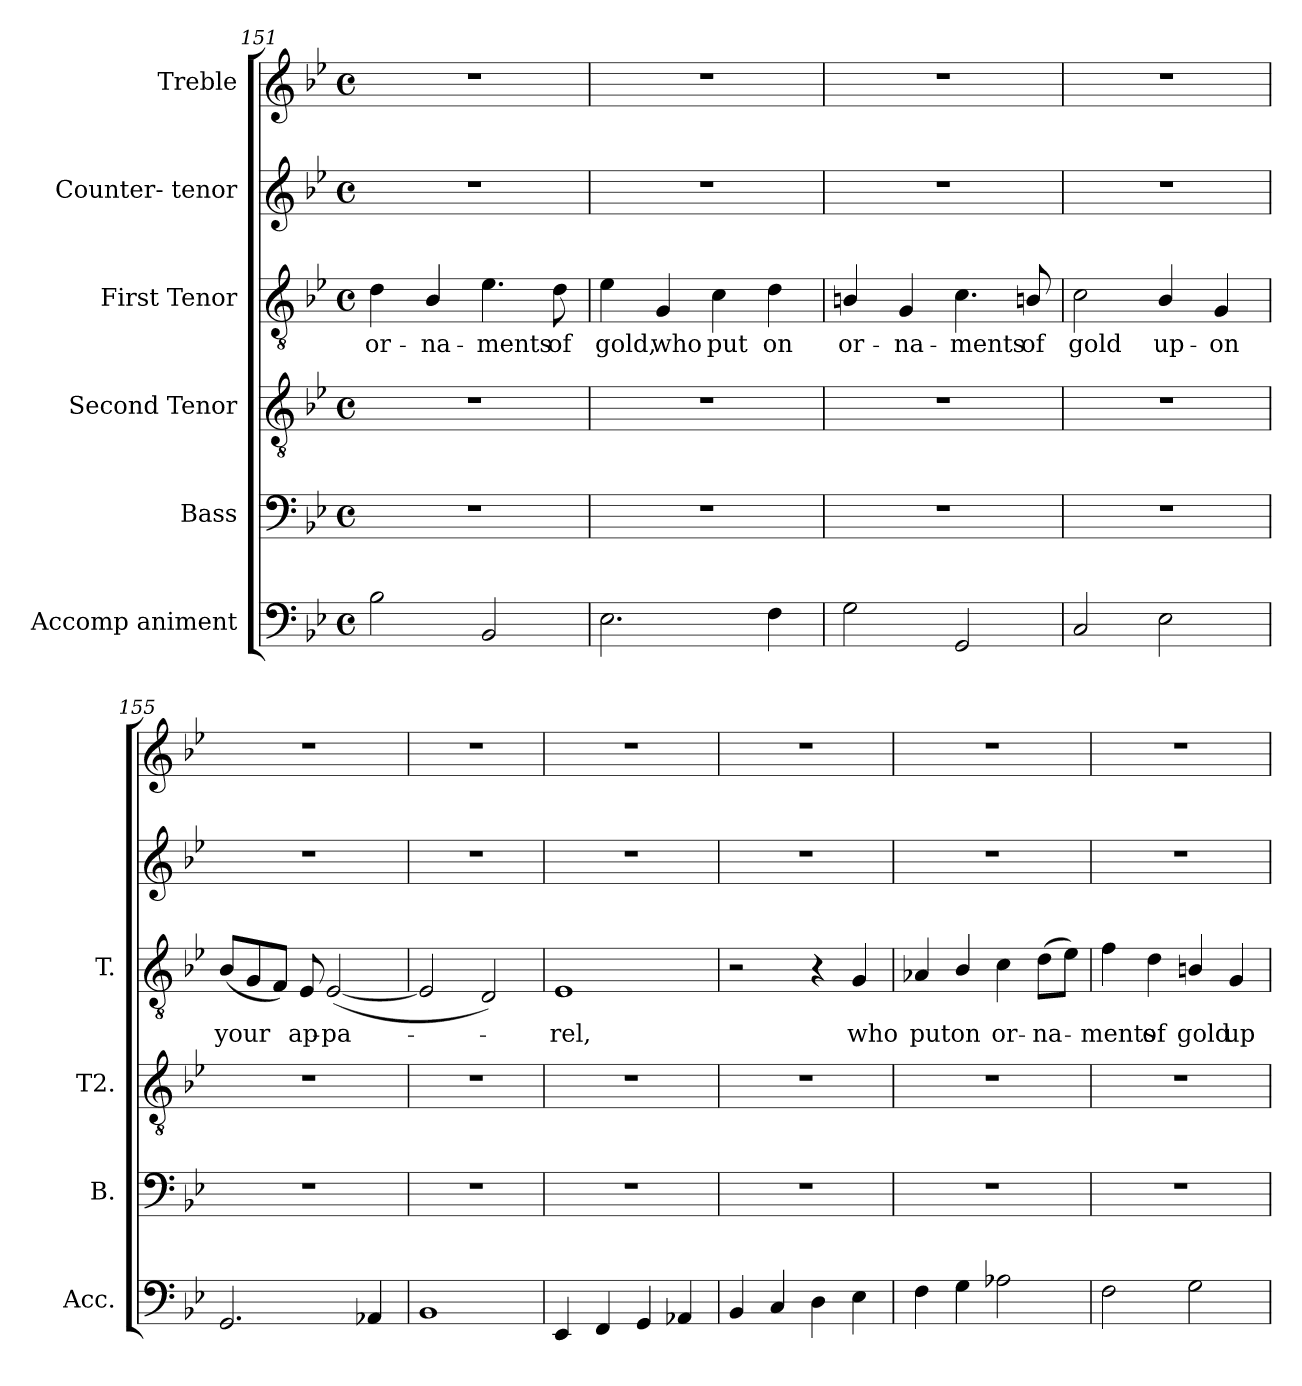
**kern	**kern	**kern	**kern	**text	**kern	**kern
*part6	*part5	*part4	*part3	*part3	*part2	*part1
*staff6	*staff5	*staff4	*staff3	*staff3	*staff2	*staff1
*I"Accomp animent	*I"Bass	*I"Second Tenor	*I"First Tenor	*	*I"Counter- tenor	*I"Treble
*I'Acc.	*I'B.	*I'T2.	*I'T.	*	*	*
*clefF4	*clefF4	*clefGv2	*clefGv2	*	*clefG2	*clefG2
*	*	*ITrd7c12	*ITrd7c12	*	*	*
*k[b-e-]	*k[b-e-]	*k[b-e-]	*k[b-e-]	*	*k[b-e-]	*k[b-e-]
*B-:	*B-:	*B-:	*B-:	*	*B-:	*B-:
*M4/4	*M4/4	*M4/4	*M4/4	*	*M4/4	*M4/4
*met(c)	*met(c)	*met(c)	*met(c)	*	*met(c)	*met(c)
=151	=151	=151	=151	=151	=151	=151
!	!	!	!	!LO:LY:b:color=#000000	!	!
2B-i\	1r	1r	4Di\	or-	1r	1r
!	!	!	!	!LO:LY:b:color=#000000	!	!
.	.	.	4BB-i/	-na-	.	.
!	!	!	!	!LO:LY:b:color=#000000	!	!
2BB-i/	.	.	4.E-i\	-ments	.	.
!	!	!	!	!LO:LY:b:color=#000000	!	!
.	.	.	8Di\	of	.	.
=152	=152	=152	=152	=152	=152	=152
!	!	!	!	!LO:LY:b:color=#000000	!	!
2.E-i\	1r	1r	4E-i\	gold,	1r	1r
!	!	!	!	!LO:LY:b:color=#000000	!	!
.	.	.	4GGi/	who	.	.
!	!	!	!	!LO:LY:b:color=#000000	!	!
.	.	.	4Ci\	put	.	.
!	!	!	!	!LO:LY:b:color=#000000	!	!
4Fi\	.	.	4Di\	on	.	.
=153	=153	=153	=153	=153	=153	=153
!	!	!	!	!LO:LY:b:color=#000000	!	!
2Gi\	1r	1r	4BBni/	or-	1r	1r
!	!	!	!	!LO:LY:b:color=#000000	!	!
.	.	.	4GGi/	-na-	.	.
!	!	!	!	!LO:LY:b:color=#000000	!	!
2GGi/	.	.	4.Ci\	-ments	.	.
!	!	!	!	!LO:LY:b:color=#000000	!	!
.	.	.	8BBni/	of	.	.
=154	=154	=154	=154	=154	=154	=154
!	!	!	!	!LO:LY:b:color=#000000	!	!
2Ci/	1r	1r	2Ci\	gold	1r	1r
!	!	!	!	!LO:LY:b:color=#000000	!	!
2E-i\	.	.	4BB-i/	up-	.	.
!	!	!	!	!LO:LY:b:color=#000000	!	!
.	.	.	4GGi/	-on	.	.
!!LO:LB:g=z
=155	=155	=155	=155	=155	=155	=155
!	!	!	!	!LO:LY:b:color=#000000	!	!
2.GGi/	1r	1r	(8BB-i/L	your	1r	1r
.	.	.	8GGi/	.	.	.
.	.	.	8FFi/J)	.	.	.
!	!	!	!	!LO:LY:b:color=#000000	!	!
.	.	.	8EE-i/	ap-	.	.
!	!	!	!	!LO:LY:b:color=#000000	!	!
.	.	.	([2EE-i/	-pa-	.	.
4AA-Xi/	.	.	.	.	.	.
=156	=156	=156	=156	=156	=156	=156
1BB-i	1r	1r	2EE-i/]	.	1r	1r
.	.	.	2DDi/)	.	.	.
=157	=157	=157	=157	=157	=157	=157
!	!	!	!	!LO:LY:b:color=#000000	!	!
4EE-i/	1r	1r	1EE-i	-rel,	1r	1r
4FFi/	.	.	.	.	.	.
4GGi/	.	.	.	.	.	.
4AA-i/	.	.	.	.	.	.
=158	=158	=158	=158	=158	=158	=158
4BB-i/	1r	1r	2r	.	1r	1r
4Ci/	.	.	.	.	.	.
4Di\	.	.	4r	.	.	.
!	!	!	!	!LO:LY:b:color=#000000	!	!
4E-i\	.	.	4GGi/	who	.	.
=159	=159	=159	=159	=159	=159	=159
!	!	!	!	!LO:LY:b:color=#000000	!	!
4Fi\	1r	1r	4AA-Xi/	put	1r	1r
!	!	!	!	!LO:LY:b:color=#000000	!	!
4Gi\	.	.	4BB-i/	on	.	.
!	!	!	!	!LO:LY:b:color=#000000	!	!
2A-Xi\	.	.	4Ci\	or-	.	.
!	!	!	!	!LO:LY:b:color=#000000	!	!
.	.	.	(8Di\L	-na-	.	.
.	.	.	8E-i\J)	.	.	.
=160	=160	=160	=160	=160	=160	=160
!	!	!	!	!LO:LY:b:color=#000000	!	!
2Fi\	1r	1r	4Fi\	-ments	1r	1r
!	!	!	!	!LO:LY:b:color=#000000	!	!
.	.	.	4Di\	of	.	.
!	!	!	!	!LO:LY:b:color=#000000	!	!
2Gi\	.	.	4BBni/	gold	.	.
!	!	!	!	!LO:LY:b:color=#000000	!	!
.	.	.	4GGi/	up-	.	.
=	=	=	=	=	=	=
*-	*-	*-	*-	*-	*-	*-
